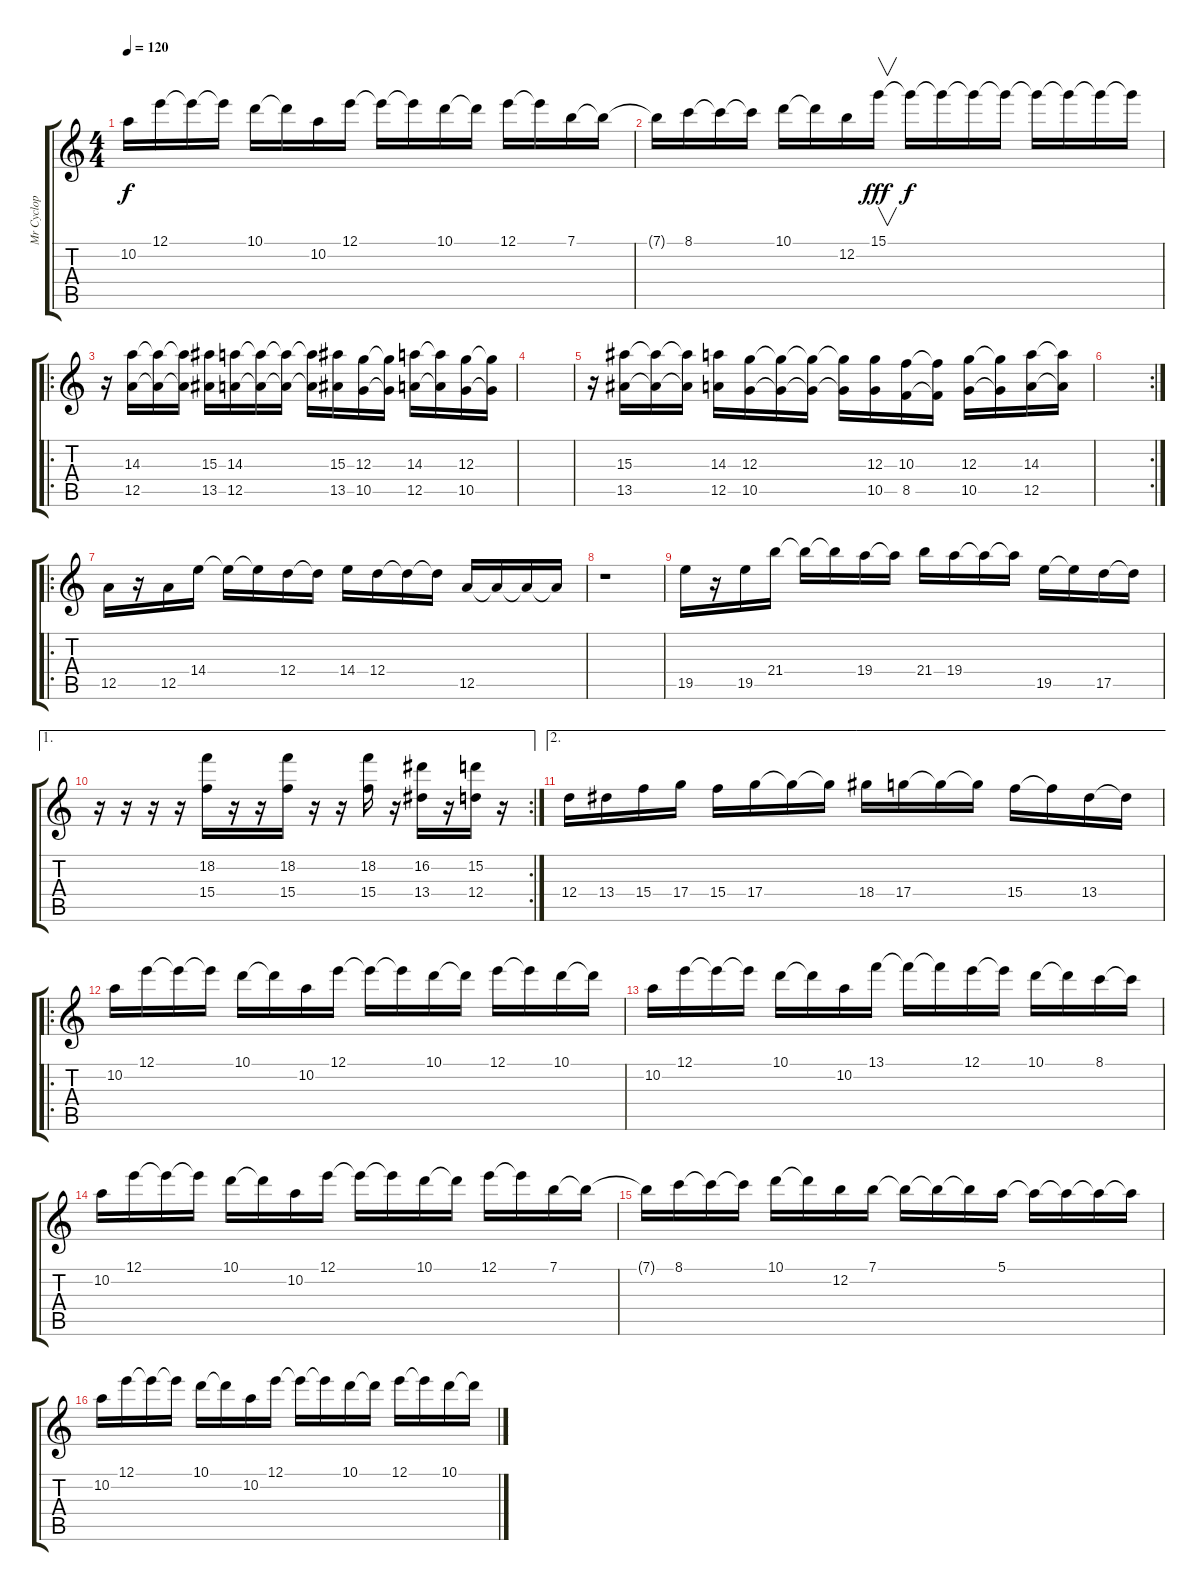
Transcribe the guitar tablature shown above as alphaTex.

\track ("Mr Cyclop" "Mr Cyclop") {instrument overdrivenguitar}
\staff {score tabs}
\tuning (E4 B3 G3 D3 A2 D2) {hide}
\ts (4 4)
\tempo 120
\clef g2
\ks c
10.2.16{dy f} 12.1.16 12.1{t}.16 12.1{t}.16 10.1.16 10.1{t}.16 10.2.16 12.1.16 12.1{t}.16 12.1{t}.16 10.1.16 10.1{t}.16 12.1.16 12.1{t}.16 7.1.16 7.1{t}.16 |
7.1{t}.16 8.1.16 8.1{t}.16 8.1{t}.16 10.1.16 10.1{t}.16 12.2.16 15.1.16{v dy fff} 15.1{t}.16{dy f} 15.1{t}.16 15.1{t}.16 15.1{t}.16 15.1{t}.16 15.1{t}.16 15.1{t}.16 15.1{t}.16 |
\ro
r.16{volume 13 balance 8 instrument overdrivenguitar} (14.3 12.5).16 (14.3{t} 12.5{t}).16 (14.3{t} 12.5{t}).16 (15.3 13.5).16 (14.3 12.5).16 (14.3{t} 12.5{t}).16 (14.3{t} 12.5{t}).16 (14.3{t} 12.5{t}).16 (15.3 13.5).16 (12.3 10.5).16 (12.3{t} 10.5{t}).16 (14.3 12.5).16 (14.3{t} 12.5{t}).16 (12.3 10.5).16 (12.3{t} 10.5{t}).16 |
|
r.16 (15.3 13.5).16 (15.3{t} 13.5{t}).16 (15.3{t} 13.5{t}).16 (14.3 12.5).16 (12.3 10.5).16 (12.3{t} 10.5{t}).16 (12.3{t} 10.5{t}).16 (12.3{t} 10.5{t}).16 (12.3 10.5).16 (10.3 8.5).16 (10.3{t} 8.5{t}).16 (12.3 10.5).16 (12.3{t} 10.5{t}).16 (14.3 12.5).16 (14.3{t} 12.5{t}).16 |
\rc 2
|
\ro
12.5.16 r.16 12.5.16 14.4.16 14.4{t}.16 14.4{t}.16 12.4.16 12.4{t}.16 14.4.16 12.4.16 12.4{t}.16 12.4{t}.16 12.5.16 12.5{t}.16 12.5{t}.16 12.5{t}.16 |
r.1 |
19.5.16 r.16 19.5.16 21.4.16 21.4{t}.16 21.4{t}.16 19.4.16 19.4{t}.16 21.4.16 19.4.16 19.4{t}.16 19.4{t}.16 19.5.16 19.5{t}.16 17.5.16 17.5{t}.16 |
\ae 1
\rc 2
r.16 r.16 r.16 r.16 (18.2 15.4).16 r.16 r.16 (18.2 15.4).16 r.16 r.16 (18.2 15.4).16 r.16 (16.2 13.4).16 r.16 (15.2 12.4).16 r.16 |
\ae 2
12.4.16{volume 15 balance 8 instrument overdrivenguitar} 13.4.16 15.4.16 17.4.16 15.4.16 17.4.16 17.4{t}.16 17.4{t}.16 18.4.16 17.4.16 17.4{t}.16 17.4{t}.16 15.4.16 15.4{t}.16 13.4.16 13.4{t}.16 |
\ro
10.2.16 12.1.16 12.1{t}.16 12.1{t}.16 10.1.16 10.1{t}.16 10.2.16 12.1.16 12.1{t}.16 12.1{t}.16 10.1.16 10.1{t}.16 12.1.16 12.1{t}.16 10.1.16 10.1{t}.16 |
10.2.16 12.1.16 12.1{t}.16 12.1{t}.16 10.1.16 10.1{t}.16 10.2.16 13.1.16 13.1{t}.16 13.1{t}.16 12.1.16 12.1{t}.16 10.1.16 10.1{t}.16 8.1.16 8.1{t}.16 |
10.2.16 12.1.16 12.1{t}.16 12.1{t}.16 10.1.16 10.1{t}.16 10.2.16 12.1.16 12.1{t}.16 12.1{t}.16 10.1.16 10.1{t}.16 12.1.16 12.1{t}.16 7.1.16 7.1{t}.16 |
7.1{t}.16 8.1.16 8.1{t}.16 8.1{t}.16 10.1.16 10.1{t}.16 12.2.16 7.1.16 7.1{t}.16 7.1{t}.16 7.1{t}.16 5.1.16 5.1{t}.16 5.1{t}.16 5.1{t}.16 5.1{t}.16 |
10.2.16 12.1.16 12.1{t}.16 12.1{t}.16 10.1.16 10.1{t}.16 10.2.16 12.1.16 12.1{t}.16 12.1{t}.16 10.1.16 10.1{t}.16 12.1.16 12.1{t}.16 10.1.16 10.1{t}.16
